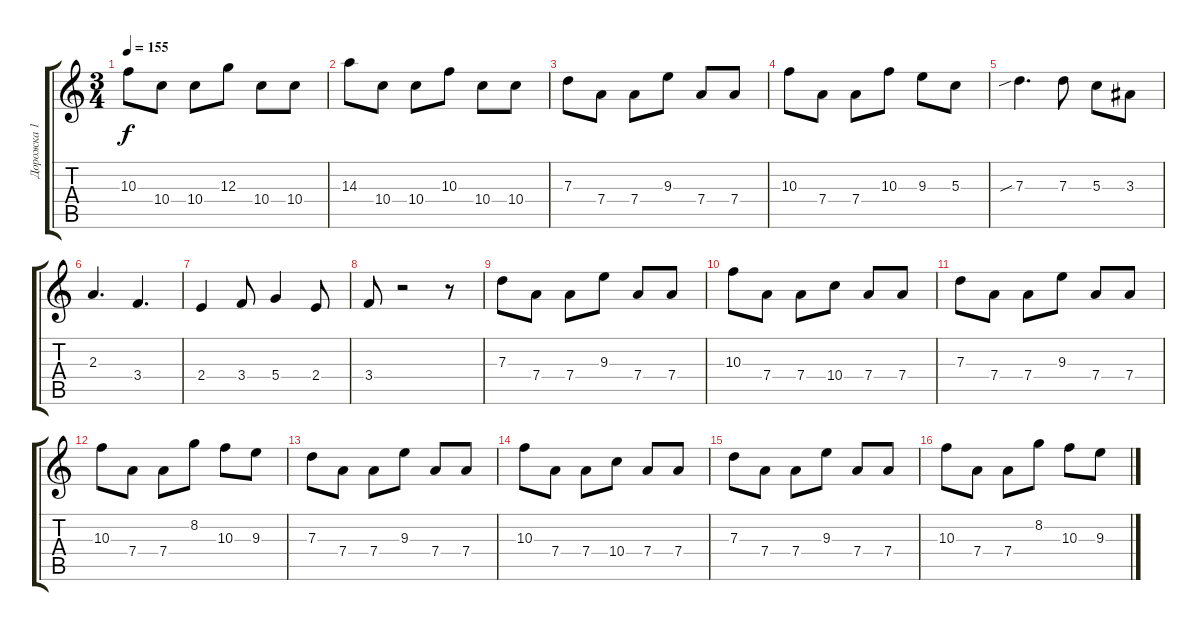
\track ("Дорожка 1" "Дорожка 1") {instrument distortionguitar}
\staff {score tabs}
\tuning (E4 B3 G3 D3 A2 E2) {hide}
\ts (3 4)
\tempo 155
\clef g2
\ks c
10.3.8{dy f} 10.4.8 10.4.8 12.3.8 10.4.8 10.4.8 |
14.3.8 10.4.8 10.4.8 10.3.8 10.4.8 10.4.8 |
7.3.8 7.4.8 7.4.8 9.3.8 7.4.8 7.4.8 |
10.3.8 7.4.8 7.4.8 10.3.8 9.3.8 5.3.8 |
7.3{sib}.4{d} 7.3.8 5.3.8 3.3.8 |
2.3.4{d} 3.4.4{d} |
2.4.4 3.4.8 5.4.4 2.4.8 |
3.4.8 r.2 r.8 |
7.3.8 7.4.8 7.4.8 9.3.8 7.4.8 7.4.8 |
10.3.8 7.4.8 7.4.8 10.4.8 7.4.8 7.4.8 |
7.3.8 7.4.8 7.4.8 9.3.8 7.4.8 7.4.8 |
10.3.8 7.4.8 7.4.8 8.2.8 10.3.8 9.3.8 |
7.3.8 7.4.8 7.4.8 9.3.8 7.4.8 7.4.8 |
10.3.8 7.4.8 7.4.8 10.4.8 7.4.8 7.4.8 |
7.3.8 7.4.8 7.4.8 9.3.8 7.4.8 7.4.8 |
10.3.8 7.4.8 7.4.8 8.2.8 10.3.8 9.3.8
